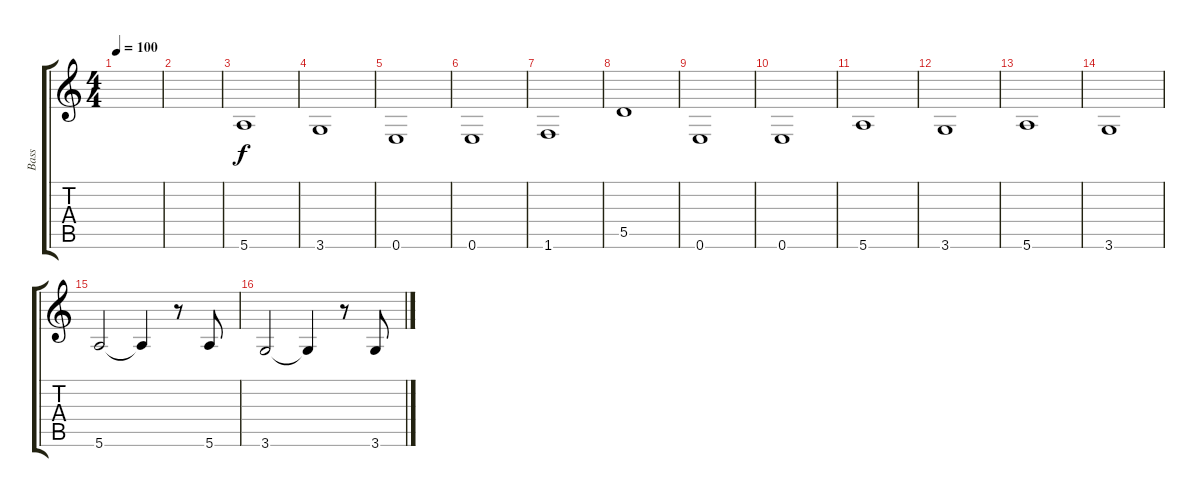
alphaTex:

\track ("Bass" "Bass") {instrument electricbassfinger}
\staff {score tabs}
\tuning (E4 B3 G3 D3 A2 E2) {hide}
\ts (4 4)
\tempo 100
\clef g2
\ks c
|
|
5.6.1 |
3.6.1 |
0.6.1 |
0.6.1 |
1.6.1 |
5.5.1 |
0.6.1 |
0.6.1 |
5.6.1 |
3.6.1 |
5.6.1 |
3.6.1 |
5.6.2 5.6{t}.4 r.8 5.6.8 |
3.6.2 3.6{t}.4 r.8 3.6.8
